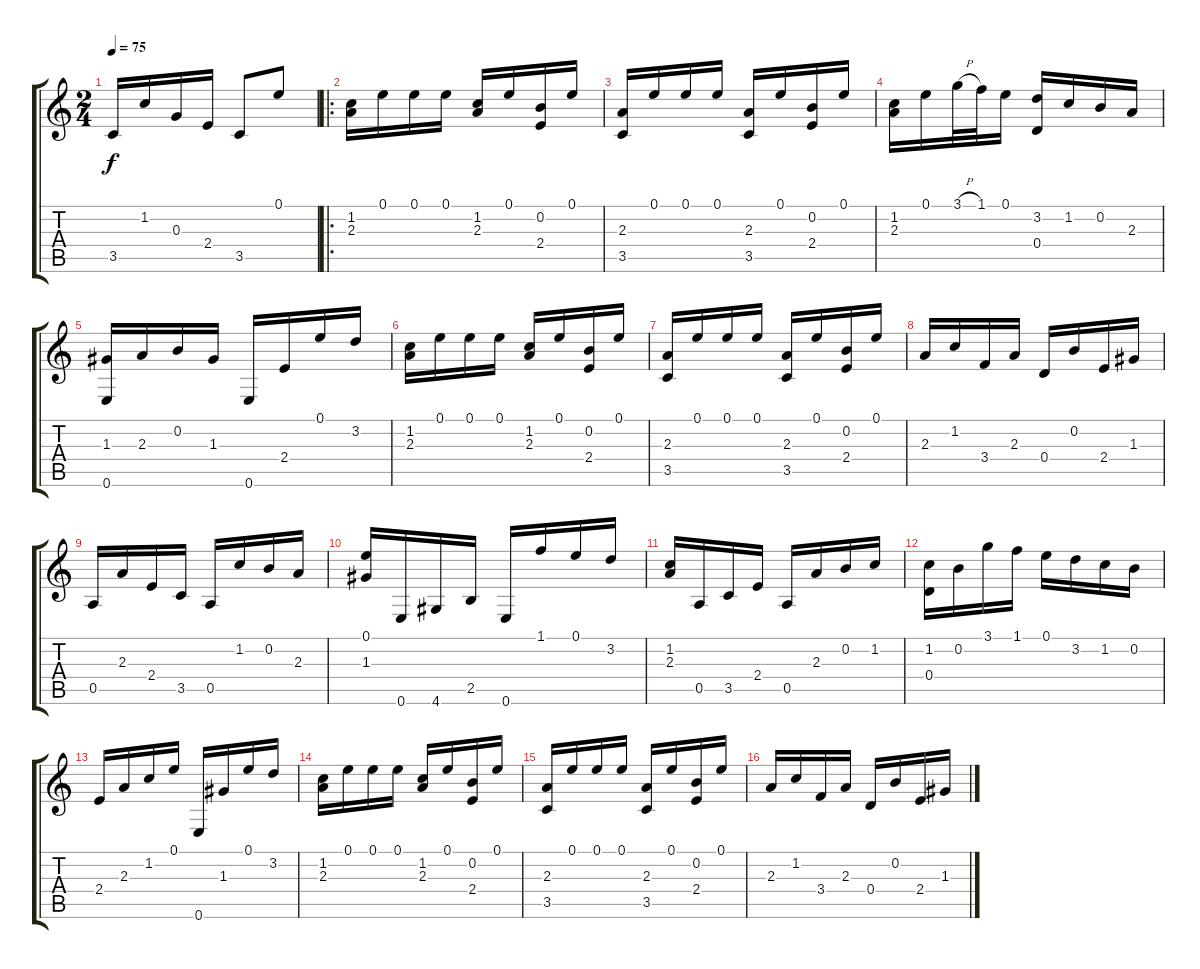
\track "" {instrument acousticguitarnylon}
\staff {score tabs}
\tuning (E4 B3 G3 D3 A2 E2) {hide}
\ts (2 4)
\tempo 75
\clef g2
\ks c
3.5.16{dy f} 1.2.16 0.3.16 2.4.16 3.5.8 0.1.8 |
\ro
(1.2 2.3).16 0.1.16 0.1.16 0.1.16 (1.2 2.3).16 0.1.16 (0.2 2.4).16 0.1.16 |
(2.3 3.5).16 0.1.16 0.1.16 0.1.16 (2.3 3.5).16 0.1.16 (0.2 2.4).16 0.1.16 |
(1.2 2.3).16 0.1.16 3.1{h}.32 1.1.32 0.1.16 (3.2 0.4).16 1.2.16 0.2.16 2.3.16 |
(1.3 0.6).16 2.3.16 0.2.16 1.3.16 0.6.16 2.4.16 0.1.16 3.2.16 |
(1.2 2.3).16 0.1.16 0.1.16 0.1.16 (1.2 2.3).16 0.1.16 (0.2 2.4).16 0.1.16 |
(2.3 3.5).16 0.1.16 0.1.16 0.1.16 (2.3 3.5).16 0.1.16 (0.2 2.4).16 0.1.16 |
2.3.16 1.2.16 3.4.16 2.3.16 0.4.16 0.2.16 2.4.16 1.3.16 |
0.5.16 2.3.16 2.4.16 3.5.16 0.5.16 1.2.16 0.2.16 2.3.16 |
(0.1 1.3).16 0.6.16 4.6.16 2.5.16 0.6.16 1.1.16 0.1.16 3.2.16 |
(1.2 2.3).16 0.5.16 3.5.16 2.4.16 0.5.16 2.3.16 0.2.16 1.2.16 |
(1.2 0.4).16 0.2.16 3.1.16 1.1.16 0.1.16 3.2.16 1.2.16 0.2.16 |
2.4.16 2.3.16 1.2.16 0.1.16 0.6.16 1.3.16 0.1.16 3.2.16 |
(1.2 2.3).16 0.1.16 0.1.16 0.1.16 (1.2 2.3).16 0.1.16 (0.2 2.4).16 0.1.16 |
(2.3 3.5).16 0.1.16 0.1.16 0.1.16 (2.3 3.5).16 0.1.16 (0.2 2.4).16 0.1.16 |
2.3.16 1.2.16 3.4.16 2.3.16 0.4.16 0.2.16 2.4.16 1.3.16
